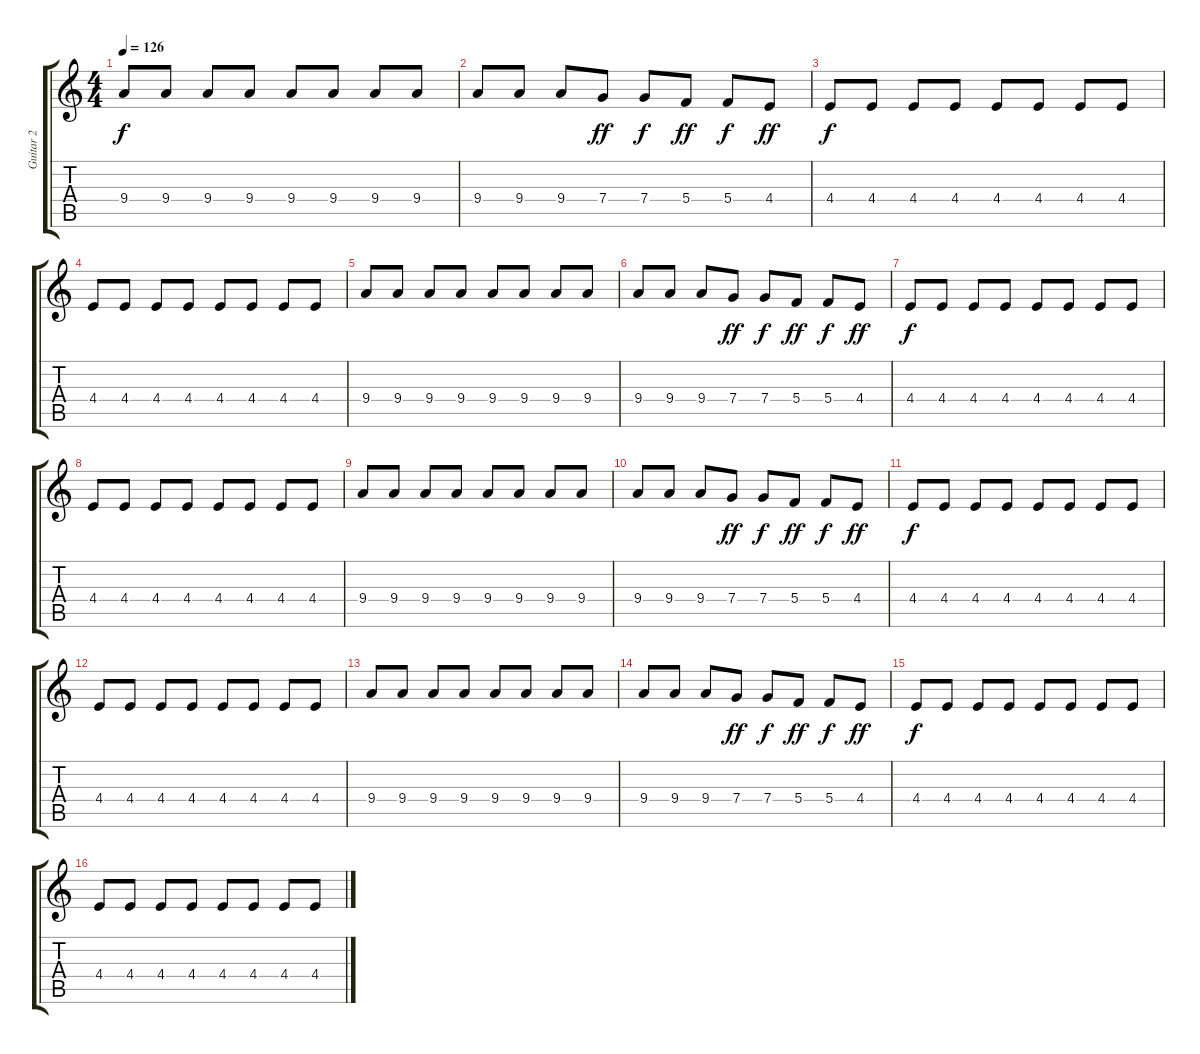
\track ("Guitar 2" "Guitar 2") {instrument electricguitarclean}
\staff {score tabs}
\tuning (D4 A3 F3 C3 G2 C2) {hide}
\ts (4 4)
\tempo 126
\clef g2
\ks c
9.4.8{dy f} 9.4.8 9.4.8 9.4.8 9.4.8 9.4.8 9.4.8 9.4.8 |
9.4.8 9.4.8 9.4.8 7.4.8{dy ff} 7.4.8{dy f} 5.4.8{dy ff} 5.4.8{dy f} 4.4.8{dy ff} |
4.4.8{dy f} 4.4.8 4.4.8 4.4.8 4.4.8 4.4.8 4.4.8 4.4.8 |
4.4.8 4.4.8 4.4.8 4.4.8 4.4.8 4.4.8 4.4.8 4.4.8 |
9.4.8 9.4.8 9.4.8 9.4.8 9.4.8 9.4.8 9.4.8 9.4.8 |
9.4.8 9.4.8 9.4.8 7.4.8{dy ff} 7.4.8{dy f} 5.4.8{dy ff} 5.4.8{dy f} 4.4.8{dy ff} |
4.4.8{dy f} 4.4.8 4.4.8 4.4.8 4.4.8 4.4.8 4.4.8 4.4.8 |
4.4.8 4.4.8 4.4.8 4.4.8 4.4.8 4.4.8 4.4.8 4.4.8 |
9.4.8 9.4.8 9.4.8 9.4.8 9.4.8 9.4.8 9.4.8 9.4.8 |
9.4.8 9.4.8 9.4.8 7.4.8{dy ff} 7.4.8{dy f} 5.4.8{dy ff} 5.4.8{dy f} 4.4.8{dy ff} |
4.4.8{dy f} 4.4.8 4.4.8 4.4.8 4.4.8 4.4.8 4.4.8 4.4.8 |
4.4.8 4.4.8 4.4.8 4.4.8 4.4.8 4.4.8 4.4.8 4.4.8 |
9.4.8 9.4.8 9.4.8 9.4.8 9.4.8 9.4.8 9.4.8 9.4.8 |
9.4.8 9.4.8 9.4.8 7.4.8{dy ff} 7.4.8{dy f} 5.4.8{dy ff} 5.4.8{dy f} 4.4.8{dy ff} |
4.4.8{dy f} 4.4.8 4.4.8 4.4.8 4.4.8 4.4.8 4.4.8 4.4.8 |
4.4.8 4.4.8 4.4.8 4.4.8 4.4.8 4.4.8 4.4.8 4.4.8
